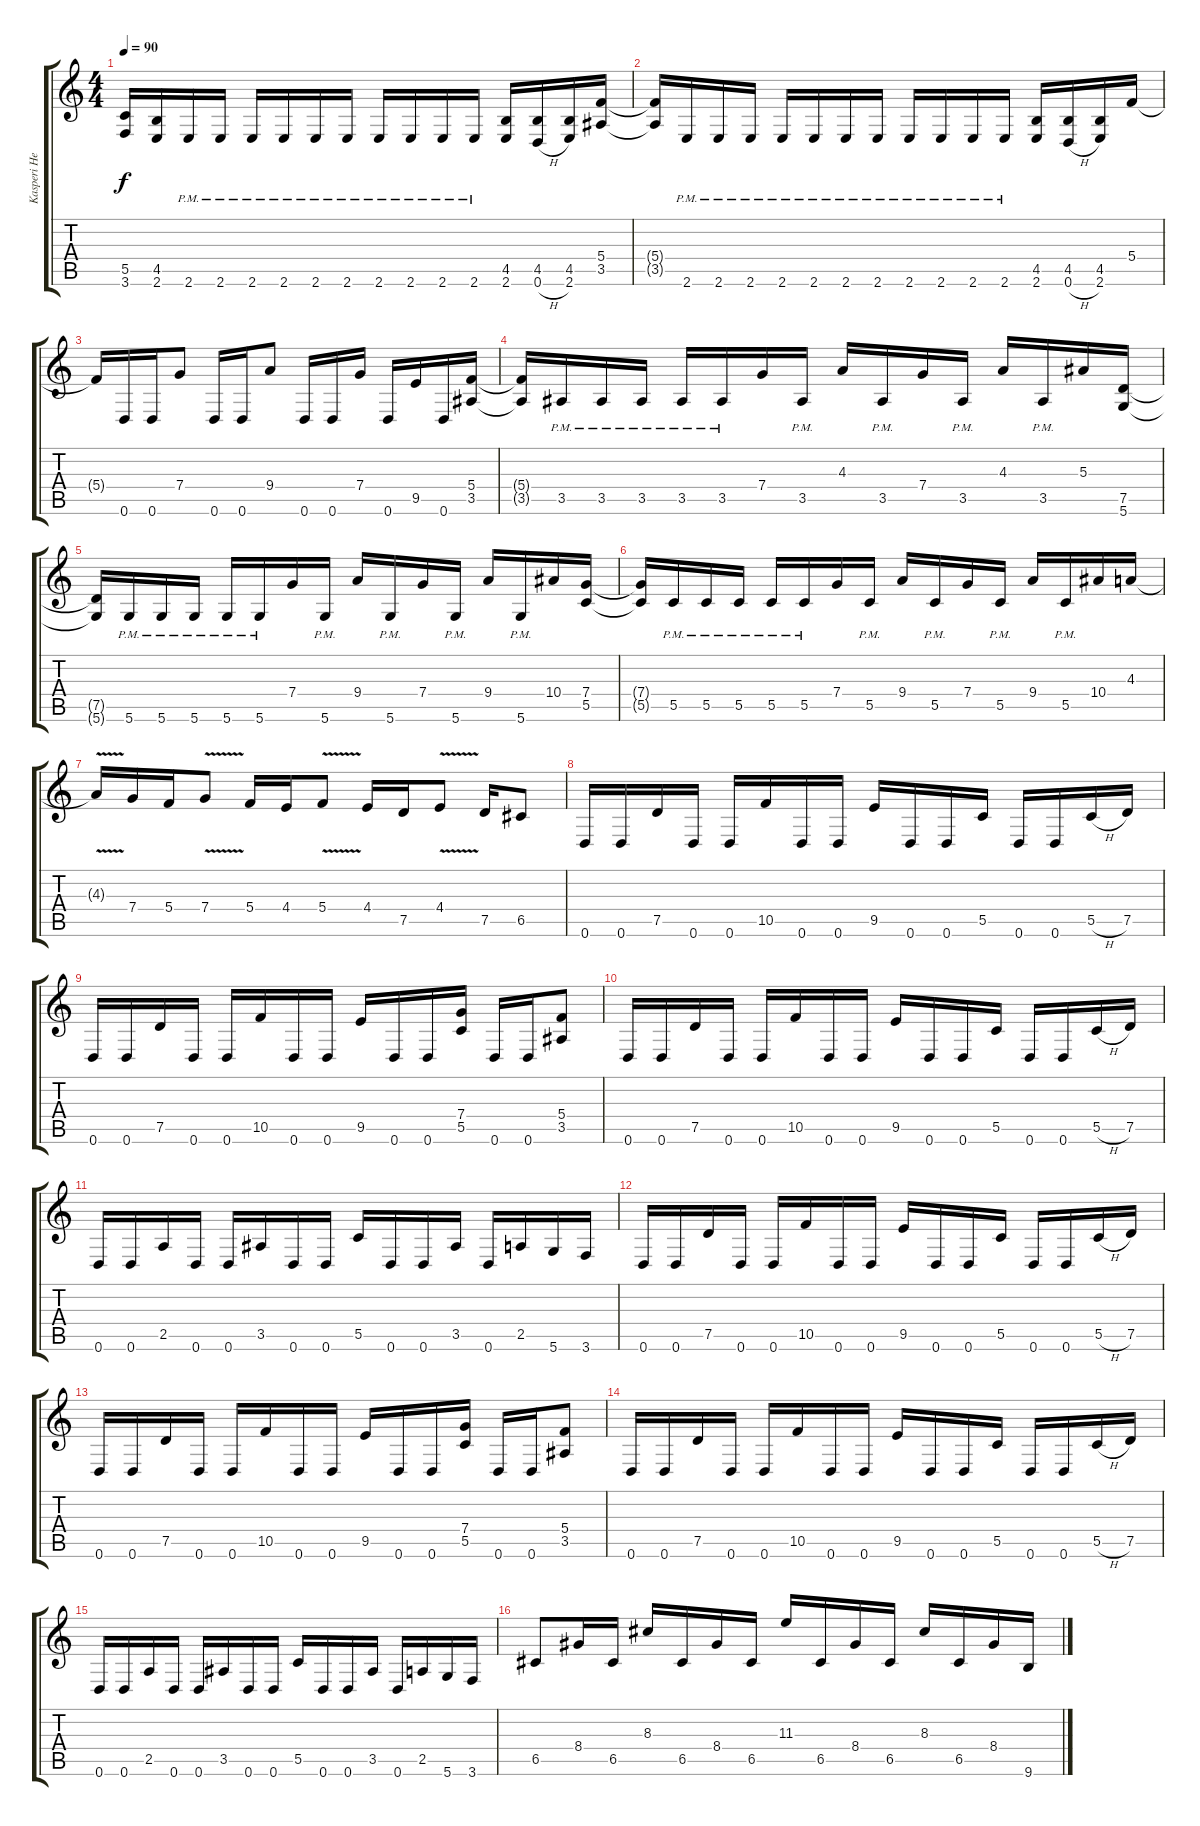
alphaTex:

\track ("Kasperi Heikkinen" "Kasperi He") {instrument distortionguitar}
\staff {score tabs}
\tuning (D4 A3 F3 C3 G2 D2) {hide}
\ts (4 4)
\tempo 90
\clef g2
\ks c
(5.5{t} 3.6{t}).16{dy f} (4.5 2.6).16 2.6{pm}.16 2.6{pm}.16 2.6{pm}.16 2.6{pm}.16 2.6{pm}.16 2.6{pm}.16 2.6{pm}.16 2.6{pm}.16 2.6{pm}.16 2.6{pm}.16 (4.5 2.6).16 (4.5 0.6{h}).16 (4.5 2.6).16 (5.4 3.5).16 |
(5.4{t} 3.5{t}).16 2.6{pm}.16 2.6{pm}.16 2.6{pm}.16 2.6{pm}.16 2.6{pm}.16 2.6{pm}.16 2.6{pm}.16 2.6{pm}.16 2.6{pm}.16 2.6{pm}.16 2.6{pm}.16 (4.5 2.6).16 (4.5 0.6{h}).16 (4.5 2.6).16 5.4.16 |
5.4{t}.16 0.6.16 0.6.16 7.4.8 0.6.16 0.6.16 9.4.8 0.6.16 0.6.16 7.4.16 0.6.16 9.5.16 0.6.16 (5.4 3.5).16 |
(5.4{t} 3.5{t}).16 3.5{pm}.16 3.5{pm}.16 3.5{pm}.16 3.5{pm}.16 3.5{pm}.16 7.4.16 3.5{pm}.16 4.3.16 3.5{pm}.16 7.4.16 3.5{pm}.16 4.3.16 3.5{pm}.16 5.3.16 (7.5 5.6).16 |
(7.5{t} 5.6{t}).16 5.6{pm}.16 5.6{pm}.16 5.6{pm}.16 5.6{pm}.16 5.6{pm}.16 7.4.16 5.6{pm}.16 9.4.16 5.6{pm}.16 7.4.16 5.6{pm}.16 9.4.16 5.6{pm}.16 10.4.16 (7.4 5.5).16 |
(7.4{t} 5.5{t}).16 5.5{pm}.16 5.5{pm}.16 5.5{pm}.16 5.5{pm}.16 5.5{pm}.16 7.4.16 5.5{pm}.16 9.4.16 5.5{pm}.16 7.4.16 5.5{pm}.16 9.4.16 5.5{pm}.16 10.4.16 4.3.16 |
4.3{v t}.16 7.4.16 5.4.16 7.4{v}.8 5.4.16 4.4.16 5.4{v}.8 4.4.16 7.5.16 4.4{v}.8 7.5.16 6.5.8 |
0.6.16 0.6.16 7.5.16 0.6.16 0.6.16 10.5.16 0.6.16 0.6.16 9.5.16 0.6.16 0.6.16 5.5.16 0.6.16 0.6.16 5.5{h}.16 7.5.16 |
0.6.16 0.6.16 7.5.16 0.6.16 0.6.16 10.5.16 0.6.16 0.6.16 9.5.16 0.6.16 0.6.16 (7.4 5.5).16 0.6.16 0.6.16 (5.4 3.5).8 |
0.6.16 0.6.16 7.5.16 0.6.16 0.6.16 10.5.16 0.6.16 0.6.16 9.5.16 0.6.16 0.6.16 5.5.16 0.6.16 0.6.16 5.5{h}.16 7.5.16 |
0.6.16 0.6.16 2.5.16 0.6.16 0.6.16 3.5.16 0.6.16 0.6.16 5.5.16 0.6.16 0.6.16 3.5.16 0.6.16 2.5.16 5.6.16 3.6.16 |
0.6.16 0.6.16 7.5.16 0.6.16 0.6.16 10.5.16 0.6.16 0.6.16 9.5.16 0.6.16 0.6.16 5.5.16 0.6.16 0.6.16 5.5{h}.16 7.5.16 |
0.6.16 0.6.16 7.5.16 0.6.16 0.6.16 10.5.16 0.6.16 0.6.16 9.5.16 0.6.16 0.6.16 (7.4 5.5).16 0.6.16 0.6.16 (5.4 3.5).8 |
0.6.16 0.6.16 7.5.16 0.6.16 0.6.16 10.5.16 0.6.16 0.6.16 9.5.16 0.6.16 0.6.16 5.5.16 0.6.16 0.6.16 5.5{h}.16 7.5.16 |
0.6.16 0.6.16 2.5.16 0.6.16 0.6.16 3.5.16 0.6.16 0.6.16 5.5.16 0.6.16 0.6.16 3.5.16 0.6.16 2.5.16 5.6.16 3.6.16 |
6.5.8 8.4.16 6.5.16 8.3.16 6.5.16 8.4.16 6.5.16 11.3.16 6.5.16 8.4.16 6.5.16 8.3.16 6.5.16 8.4.16 9.6.16
